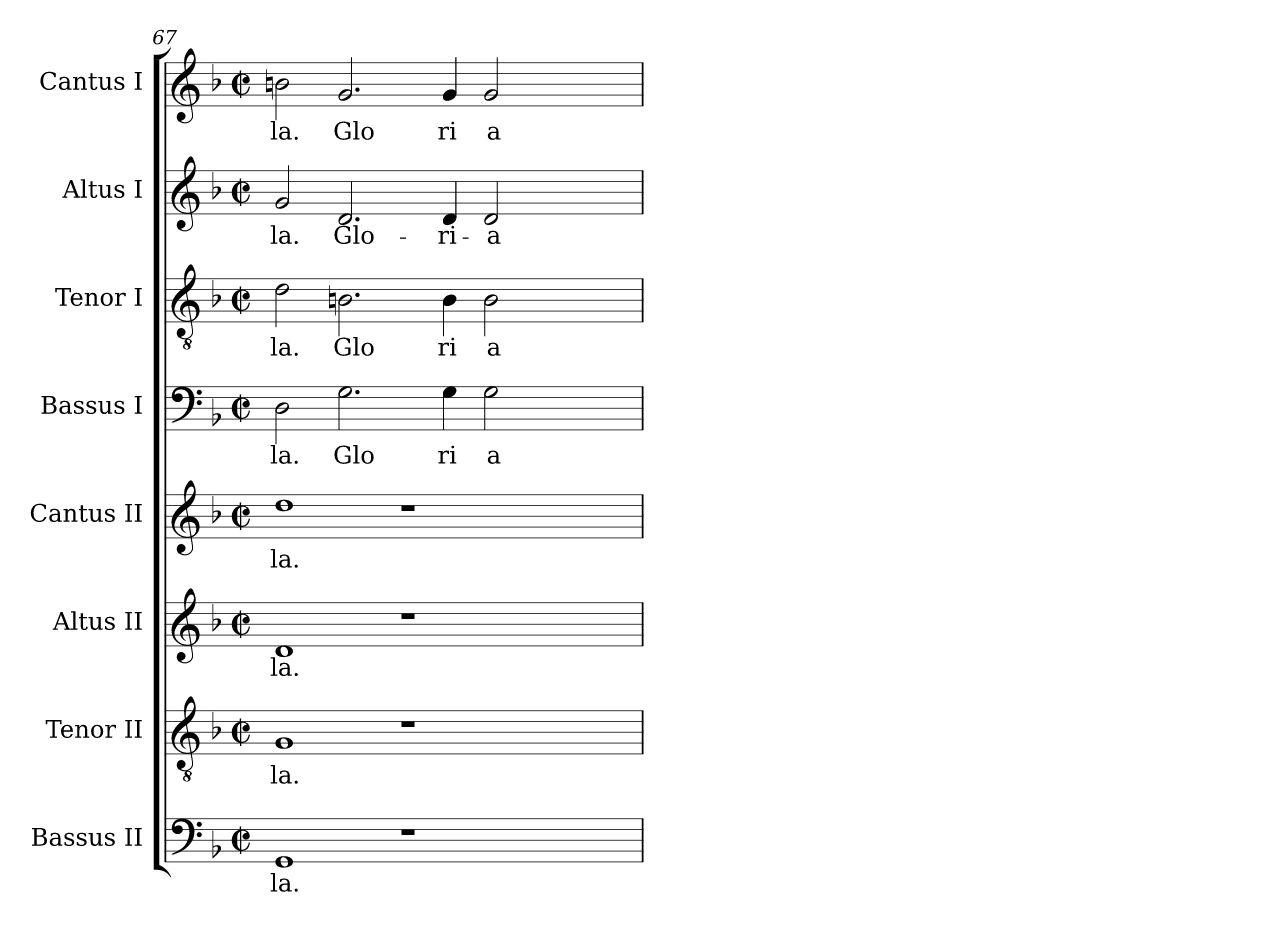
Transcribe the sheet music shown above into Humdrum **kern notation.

**kern	**text	**kern	**text	**kern	**text	**kern	**text	**kern	**text	**kern	**text	**kern	**text	**kern	**text
*part8	*part8	*part7	*part7	*part6	*part6	*part5	*part5	*part4	*part4	*part3	*part3	*part2	*part2	*part1	*part1
*staff8	*staff8	*staff7	*staff7	*staff6	*staff6	*staff5	*staff5	*staff4	*staff4	*staff3	*staff3	*staff2	*staff2	*staff1	*staff1
*I"Bassus II	*	*I"Tenor II	*	*I"Altus II	*	*I"Cantus II	*	*I"Bassus I	*	*I"Tenor I	*	*I"Altus I	*	*I"Cantus I	*
*clefF4	*	*clefGv2	*	*clefG2	*	*clefG2	*	*clefF4	*	*clefGv2	*	*clefG2	*	*clefG2	*
*k[b-]	*	*k[b-]	*	*k[b-]	*	*k[b-]	*	*k[b-]	*	*k[b-]	*	*k[b-]	*	*k[b-]	*
*F:	*	*F:	*	*F:	*	*F:	*	*F:	*	*F:	*	*F:	*	*F:	*
*M2/2	*	*M2/2	*	*M2/2	*	*M2/2	*	*M2/2	*	*M2/2	*	*M2/2	*	*M2/2	*
*met(c|)	*	*met(c|)	*	*met(c|)	*	*met(c|)	*	*met(c|)	*	*met(c|)	*	*met(c|)	*	*met(c|)	*
=67	=67	=67	=67	=67	=67	=67	=67	=67	=67	=67	=67	=67	=67	=67	=67
!	!LO:LY:b:cj	!	!LO:LY:b:cj	!	!LO:LY:b:cj	!	!LO:LY:b:cj	!	!LO:LY:b:cj	!	!LO:LY:b:cj	!	!LO:LY:b:cj	!	!LO:LY:b:cj
1GG	-la.	1G	-la.	1d	-la.	1dd	la.	2D\	la.	2d\	la.	2g/	-la.	2bn\	la.
!	!	!	!	!	!	!	!	!	!LO:LY:b:cj	!	!LO:LY:b:cj	!	!LO:LY:b:cj	!	!LO:LY:b:cj
.	.	.	.	.	.	.	.	2.G\	Glo	2.Bn\	Glo	2.d/	Glo-	2.g/	Glo
!LO:N:vis=1	!	!LO:N:vis=1	!	!LO:N:vis=1	!	!LO:N:vis=1	!	!	!	!	!	!	!	!	!
0r	.	0r	.	0r	.	0r	.	.	.	.	.	.	.	.	.
!	!	!	!	!	!	!	!	!	!LO:LY:b:cj	!	!LO:LY:b:cj	!	!LO:LY:b:cj	!	!LO:LY:b:cj
.	.	.	.	.	.	.	.	4G\	ri	4B\	ri	4d/	-ri-	4g/	ri
!	!	!	!	!	!	!	!	!	!LO:LY:b:cj	!	!LO:LY:b:cj	!	!LO:LY:b:cj	!	!LO:LY:b:cj
.	.	.	.	.	.	.	.	2G\	a	2B\	a	2d/	-a	2g/	a
.	.	.	.	.	.	.	.	1ryy	.	1ryy	.	1ryy	.	1ryy	.
=	=	=	=	=	=	=	=	=	=	=	=	=	=	=	=
*-	*-	*-	*-	*-	*-	*-	*-	*-	*-	*-	*-	*-	*-	*-	*-
